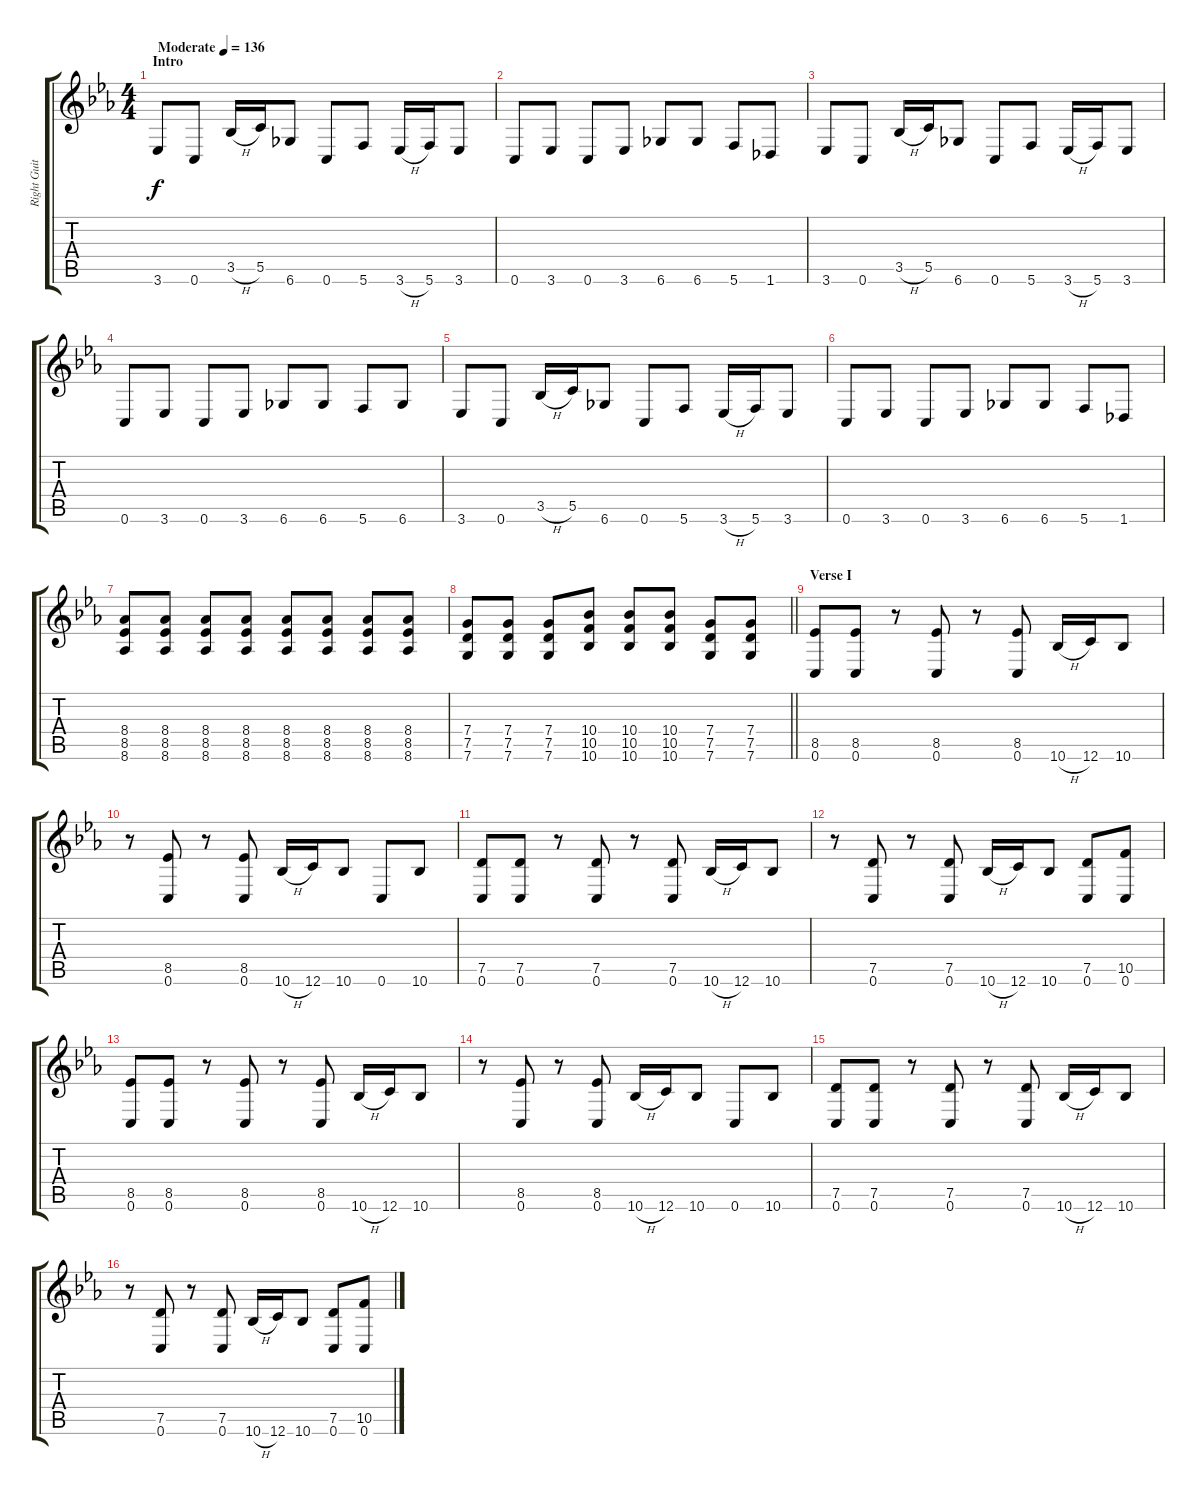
\track ("Right Guitar" "Right Guit") {instrument distortionguitar}
\staff {score tabs}
\tuning (D4 A3 F3 C3 G2 C2) {hide}
\ts (4 4)
\section ("" "Intro")
\tempo (136 "Moderate")
\clef g2
\ks eb
3.6.8{dy f instrument distortionguitar} 0.6.8 3.5{h}.16 5.5.16 6.6.8 0.6.8 5.6.8 3.6{h}.16 5.6.16 3.6.8 |
0.6.8 3.6.8 0.6.8 3.6.8 6.6.8 6.6.8 5.6.8 1.6.8 |
3.6.8 0.6.8 3.5{h}.16 5.5.16 6.6.8 0.6.8 5.6.8 3.6{h}.16 5.6.16 3.6.8 |
0.6.8 3.6.8 0.6.8 3.6.8 6.6.8 6.6.8 5.6.8 6.6.8 |
3.6.8 0.6.8 3.5{h}.16 5.5.16 6.6.8 0.6.8 5.6.8 3.6{h}.16 5.6.16 3.6.8 |
0.6.8 3.6.8 0.6.8 3.6.8 6.6.8 6.6.8 5.6.8 1.6.8 |
(8.4 8.5 8.6).8 (8.4 8.5 8.6).8 (8.4 8.5 8.6).8 (8.4 8.5 8.6).8 (8.4 8.5 8.6).8 (8.4 8.5 8.6).8 (8.4 8.5 8.6).8 (8.4 8.5 8.6).8 |
\barLineRight lightlight
(7.4 7.5 7.6).8 (7.4 7.5 7.6).8 (7.4 7.5 7.6).8 (10.4 10.5 10.6).8 (10.4 10.5 10.6).8 (10.4 10.5 10.6).8 (7.4 7.5 7.6).8 (7.4 7.5 7.6).8 |
\section ("" "Verse I")
(8.5 0.6).8 (8.5 0.6).8 r.8 (8.5 0.6).8 r.8 (8.5 0.6).8 10.6{h}.16 12.6.16 10.6.8 |
r.8 (8.5 0.6).8 r.8 (8.5 0.6).8 10.6{h}.16 12.6.16 10.6.8 0.6.8 10.6.8 |
(7.5 0.6).8 (7.5 0.6).8 r.8 (7.5 0.6).8 r.8 (7.5 0.6).8 10.6{h}.16 12.6.16 10.6.8 |
r.8 (7.5 0.6).8 r.8 (7.5 0.6).8 10.6{h}.16 12.6.16 10.6.8 (7.5 0.6).8 (10.5 0.6).8 |
(8.5 0.6).8 (8.5 0.6).8 r.8 (8.5 0.6).8 r.8 (8.5 0.6).8 10.6{h}.16 12.6.16 10.6.8 |
r.8 (8.5 0.6).8 r.8 (8.5 0.6).8 10.6{h}.16 12.6.16 10.6.8 0.6.8 10.6.8 |
(7.5 0.6).8 (7.5 0.6).8 r.8 (7.5 0.6).8 r.8 (7.5 0.6).8 10.6{h}.16 12.6.16 10.6.8 |
r.8 (7.5 0.6).8 r.8 (7.5 0.6).8 10.6{h}.16 12.6.16 10.6.8 (7.5 0.6).8 (10.5 0.6).8
